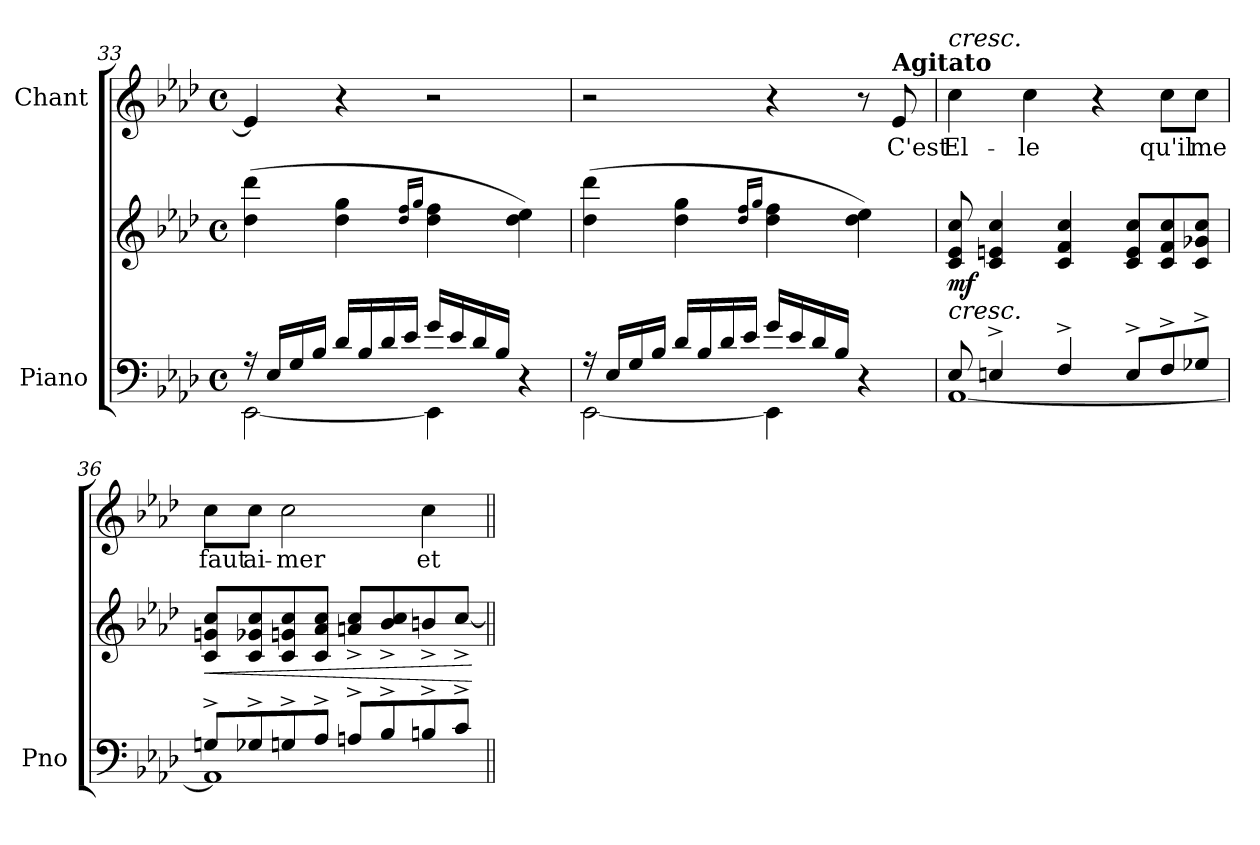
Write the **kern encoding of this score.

**kern	**kern	**dynam	**kern	**text
*part2	*part2	*part2	*part1	*part1
*staff3	*staff2	*staff2/3	*staff1	*staff1
*I"Piano	*	*	*I"Chant	*
*I'Pno	*	*	*	*
!!LO:LB:g=z
*clefF4	*clefG2	*	*clefG2	*
*k[b-e-a-d-]	*k[b-e-a-d-]	*	*k[b-e-a-d-]	*
*M4/4	*M4/4	*	*M4/4	*
*met(c)	*met(c)	*	*met(c)	*
=33	=33	=33	=33	=33
*^	*	*	*	*
16r	[2EE-\	(>4dd-\ 4ddd-\	.	4e-/]	.
16E-/LL	.	.	.	.	.
16G/	.	.	.	.	.
16B-/JJ	.	.	.	.	.
16d-/LL	.	4dd-\ 4gg\	.	4r	.
16B-/	.	.	.	.	.
16d-/	.	.	.	.	.
16e-/JJ	.	.	.	.	.
.	.	16qdd-/ 16qff/LL	.	.	.
.	.	16qgg/JJ	.	.	.
16g/LL	4EE-\]	4dd-\ 4ff\	.	2r	.
16e-/	.	.	.	.	.
16d-/	.	.	.	.	.
16B-/JJ	.	.	.	.	.
4r	4ryy	4dd-\ 4ee-\)	.	.	.
=34	=34	=34	=34	=34	=34
16r	[2EE-\	(>4dd-\ 4ddd-\	.	2r	.
16E-/LL	.	.	.	.	.
16G/	.	.	.	.	.
16B-/JJ	.	.	.	.	.
16d-/LL	.	4dd-\ 4gg\	.	.	.
16B-/	.	.	.	.	.
16d-/	.	.	.	.	.
16e-/JJ	.	.	.	.	.
.	.	16qdd-/ 16qff/LL	.	.	.
.	.	16qgg/JJ	.	.	.
16g/LL	4EE-\]	4dd-\ 4ff\	.	4r	.
16e-/	.	.	.	.	.
16d-/	.	.	.	.	.
16B-/JJ	.	.	.	.	.
4r	4ryy	4dd-\ 4ee-\)	.	8r	.
!	!	!	!	!LO:TX:a:B:t=Agitato	!
!	!	!	!	!	!LO:LY:b
.	.	.	.	8e-/	C'est
!!LO:PB:g=z
=35	=35	=35	=35	=35	=35
!	!	!	!	!LO:TX:a:i:t=cresc.	!
!	!	!LO:TX:b:i:t=cresc.	!	!	!
!	!	!	!LO:DY:b	!	!LO:LY:b
8E-/	[1AA-	8c/ 8e-/ 8cc/	mf	4cc\	El-
4En^/	.	4c/ 4en/ 4cc/	.	.	.
!	!	!	!	!	!LO:LY:b
.	.	.	.	4cc\	-le
4F^/	.	4c/ 4f/ 4cc/	.	.	.
.	.	.	.	4r	.
8E^/L	.	8c/ 8e/ 8cc/L	.	.	.
!	!	!	!	!	!LO:LY:b
8F^/	.	8c/ 8f/ 8cc/	.	8cc\L	qu'il
!	!	!	!	!	!LO:LY:b
8G-X^/J	.	8c/ 8g-X/ 8cc/J	.	8cc\J	me
=36	=36	=36	=36	=36	=36
!	!	!	!LO:HP:b	!	!LO:LY:b
8Gn^/L	1AA-]	8c/ 8gn/ 8cc/L	<	8cc\L	faut
!	!	!	!	!	!LO:LY:b
8G-X^/	.	8c/ 8g-X/ 8cc/	.	8cc\J	ai-
!	!	!	!	!	!LO:LY:b
8Gn^/	.	8c/ 8gn/ 8cc/	.	2cc\	-mer
8A-^/J	.	8c/ 8a-/ 8cc/J	.	.	.
8An^/L	.	8an/^ 8cc/^L	.	.	.
8B-^/	.	8b-/^ 8cc/^	.	.	.
!	!	!	!	!	!LO:LY:b
8Bn^/	.	8bn^/	.	4cc\	et
8c^/J	.	[8cc^/J	.	.	.
*v	*v	*	*	*	*
.	.	[	.	.
=||	=||	=||	=||	=||
*-	*-	*-	*-	*-
